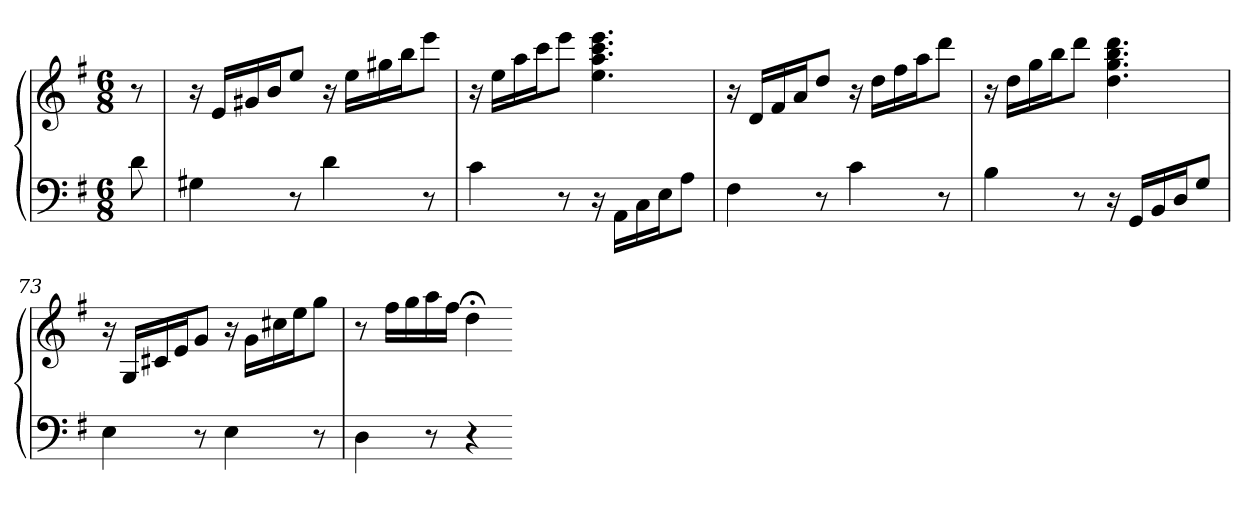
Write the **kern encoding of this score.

**kern	**kern
*part1	*part1
*staff2	*staff1
*clefF4	*clefG2
*k[f#]	*k[f#]
*G:	*G:
*M6/8	*M6/8
=	=
8d	8r
=69	=69
4G#X	16r
.	16eLL
.	16g#X
.	16bJ
8r	8eeJ
4d	16r
.	16eeLL
.	16gg#X
.	16bbJ
8r	8eeeJ
=70	=70
4c	16r
.	16eeLL
.	16aa
.	16cccJ
8r	8eeeJ
16r	4.ee 4.aa 4.ccc 4.eee
16AALL	.
16C	.
16EJ	.
8AJ	.
=71	=71
4F#	16r
.	16dLL
.	16f#
.	16aJ
8r	8ddJ
4c	16r
.	16ddLL
.	16ff#
.	16aaJ
8r	8dddJ
=72	=72
4B	16r
.	16ddLL
.	16gg
.	16bbJ
8r	8dddJ
16r	4.dd 4.gg 4.bb 4.ddd
16GGLL	.
16BB	.
16DJ	.
8GJ	.
=73	=73
4E	16r
.	16GLL
.	16c#X
.	16eJ
8r	8gJ
4E	16r
.	16gLL
.	16cc#X
.	16eeJ
8r	8ggJ
=74	=74
4D	8r
.	16ff#LL
.	16gg
8r	16aa
.	16ff#JJ
4r	4dd;<
=-	=-
*-	*-
